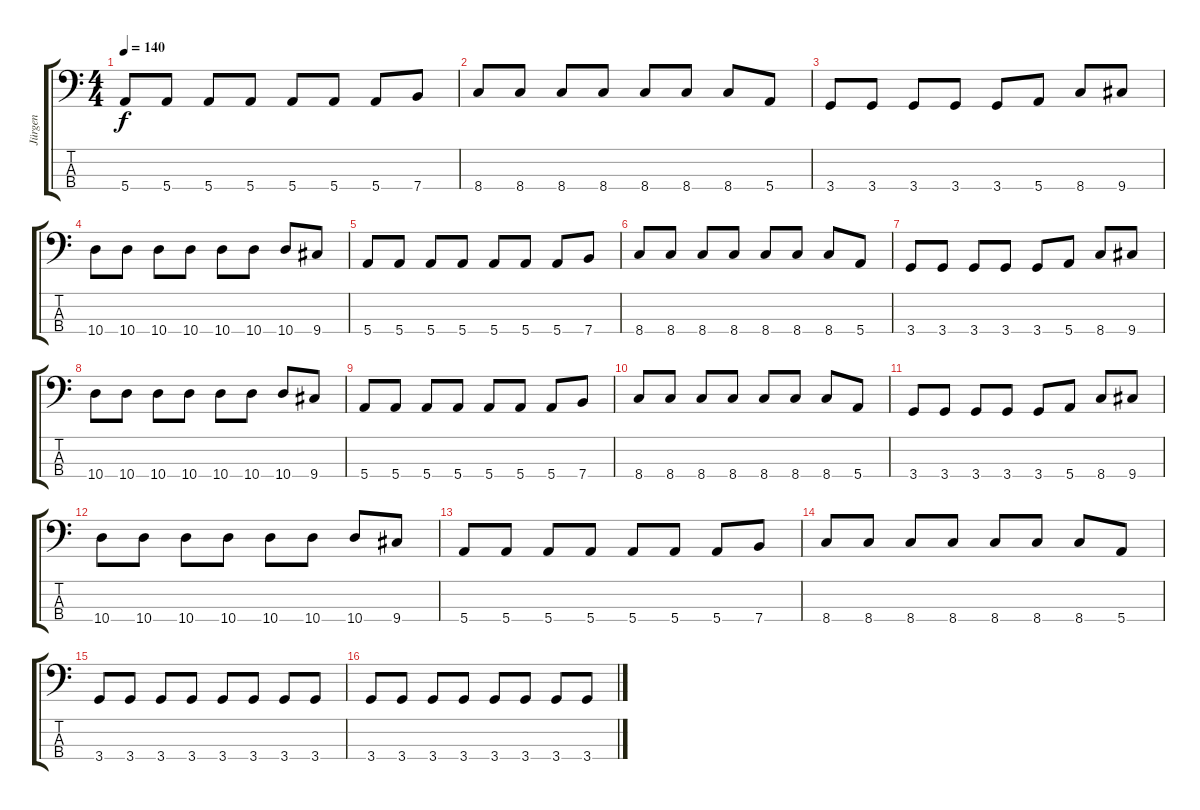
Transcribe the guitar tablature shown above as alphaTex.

\track ("Jürgen" "Jürgen") {instrument slapbass2}
\staff {score tabs}
\tuning (G2 D2 A1 E1) {hide}
\ts (4 4)
\tempo 140
\clef f4
\ks c
5.4.8{dy f} 5.4.8 5.4.8 5.4.8 5.4.8 5.4.8 5.4.8 7.4.8 |
8.4.8 8.4.8 8.4.8 8.4.8 8.4.8 8.4.8 8.4.8 5.4.8 |
3.4.8 3.4.8 3.4.8 3.4.8 3.4.8 5.4.8 8.4.8 9.4.8 |
10.4.8 10.4.8 10.4.8 10.4.8 10.4.8 10.4.8 10.4.8 9.4.8 |
5.4.8 5.4.8 5.4.8 5.4.8 5.4.8 5.4.8 5.4.8 7.4.8 |
8.4.8 8.4.8 8.4.8 8.4.8 8.4.8 8.4.8 8.4.8 5.4.8 |
3.4.8 3.4.8 3.4.8 3.4.8 3.4.8 5.4.8 8.4.8 9.4.8 |
10.4.8 10.4.8 10.4.8 10.4.8 10.4.8 10.4.8 10.4.8 9.4.8 |
5.4.8 5.4.8 5.4.8 5.4.8 5.4.8 5.4.8 5.4.8 7.4.8 |
8.4.8 8.4.8 8.4.8 8.4.8 8.4.8 8.4.8 8.4.8 5.4.8 |
3.4.8 3.4.8 3.4.8 3.4.8 3.4.8 5.4.8 8.4.8 9.4.8 |
10.4.8 10.4.8 10.4.8 10.4.8 10.4.8 10.4.8 10.4.8 9.4.8 |
5.4.8 5.4.8 5.4.8 5.4.8 5.4.8 5.4.8 5.4.8 7.4.8 |
8.4.8 8.4.8 8.4.8 8.4.8 8.4.8 8.4.8 8.4.8 5.4.8 |
3.4.8 3.4.8 3.4.8 3.4.8 3.4.8 3.4.8 3.4.8 3.4.8 |
3.4.8 3.4.8 3.4.8 3.4.8 3.4.8 3.4.8 3.4.8 3.4.8
